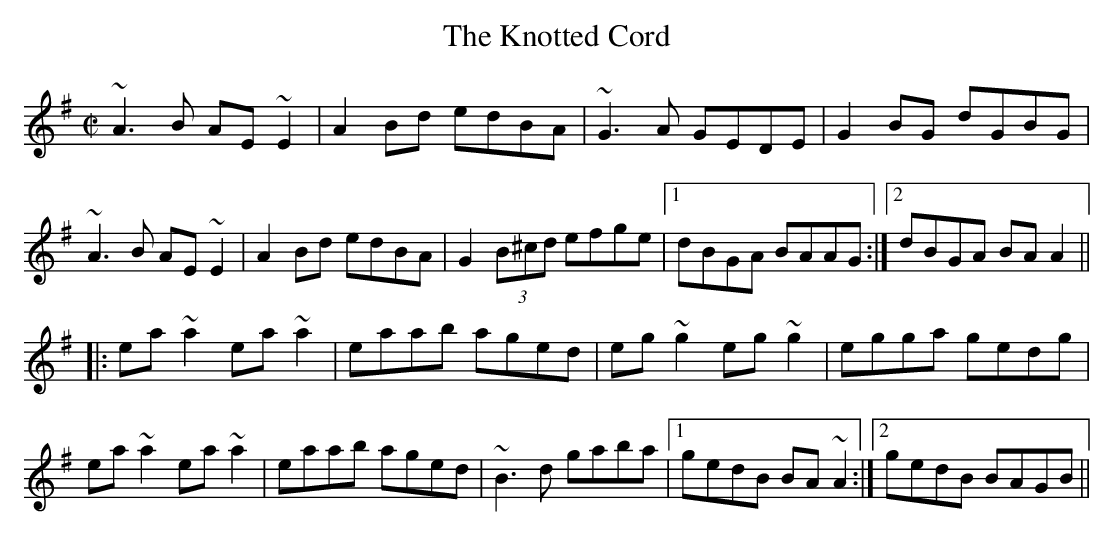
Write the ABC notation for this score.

X:1
T:The Knotted Cord
M:C|
K:ADor
~A3B AE~E2|A2Bd edBA|~G3A GEDE|G2BG dGBG|
~A3B AE~E2|A2Bd edBA|G2 (3B^cd efge|1 dBGA BAAG:|2 dBGA BAA2||
|:ea~a2 ea~a2|eaab aged|eg~g2 eg~g2|egga gedg|
ea~a2 ea~a2|eaab aged|~B3d gaba|1 gedB BA~A2:|2 gedB BAGB||
